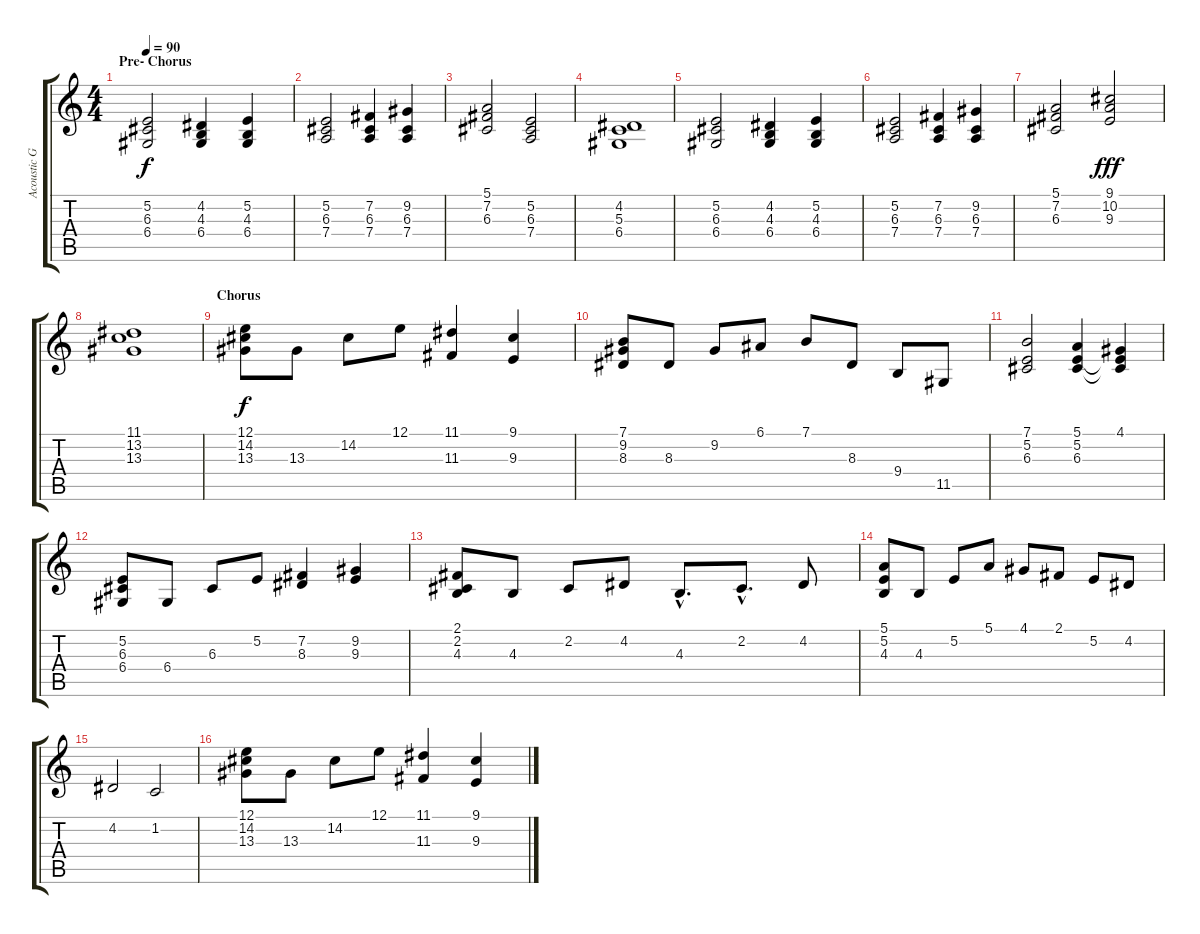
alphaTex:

\track ("Acoustic Grand Piano (Right Hand)" "Acoustic G") {instrument acousticgrandpiano}
\staff {score tabs}
\tuning (E4 B3 G3 D3 A2 E2) {hide}
\ts (4 4)
\section ("" "Pre- Chorus")
\tempo 90
\clef g2
\ks c
(5.2 6.3 6.4).2{dy f} (4.2 4.3 6.4).4 (5.2 4.3 6.4).4 |
(5.2 6.3 7.4).2 (7.2 6.3 7.4).4 (9.2 6.3 7.4).4 |
(5.1 7.2 6.3).2 (5.2 6.3 7.4).2 |
(4.2 5.3 6.4).1 |
(5.2 6.3 6.4).2 (4.2 4.3 6.4).4 (5.2 4.3 6.4).4 |
(5.2 6.3 7.4).2 (7.2 6.3 7.4).4 (9.2 6.3 7.4).4 |
(5.1 7.2 6.3).2 (9.1 10.2 9.3).2{dy fff} |
(11.1 13.2 13.3).1 |
\section ("" "Chorus")
(12.1 14.2 13.3).8{dy f} 13.3.8 14.2.8 12.1.8 (11.1 11.3).4 (9.1 9.3).4 |
(7.1 9.2 8.3).8 8.3.8 9.2.8 6.1.8 7.1.8 8.3.8 9.4.8 11.5.8 |
(7.1 5.2 6.3).2 (5.1 5.2 6.3).4 (4.1 5.2{t} 6.3{t}).4 |
(5.2 6.3 6.4).8 6.4.8 6.3.8 5.2.8 (7.2 8.3).4 (9.2 9.3).4 |
(2.1 2.2 4.3).8 4.3.8 2.2.8 4.2.8 4.3{hac}.8{d} 2.2{hac}.8{d} 4.2.8 |
(5.1 5.2 4.3).8 4.3.8 5.2.8 5.1.8 4.1.8 2.1.8 5.2.8 4.2.8 |
4.2.2 1.2.2 |
(12.1 14.2 13.3).8 13.3.8 14.2.8 12.1.8 (11.1 11.3).4 (9.1 9.3).4
